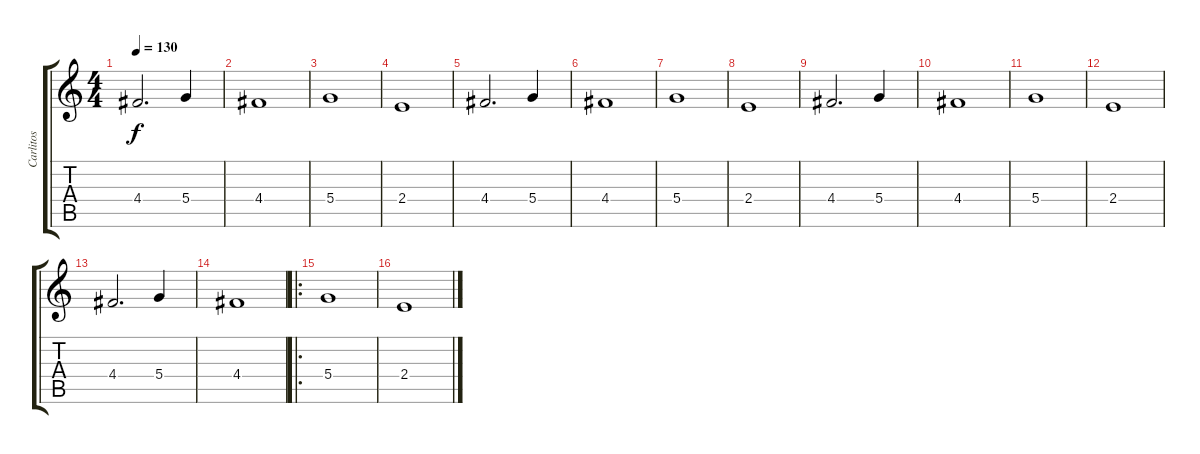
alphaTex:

\track ("Carlitos" "Carlitos") {instrument overdrivenguitar}
\staff {score tabs}
\tuning (E4 B3 G3 D3 A2 E2) {hide}
\ts (4 4)
\tempo 130
\clef g2
\ks c
4.4.2{d dy f} 5.4.4 |
4.4.1 |
5.4.1 |
2.4.1 |
4.4.2{d} 5.4.4 |
4.4.1 |
5.4.1 |
2.4.1 |
4.4.2{d} 5.4.4 |
4.4.1 |
5.4.1 |
2.4.1 |
4.4.2{d} 5.4.4 |
4.4.1 |
\ro
5.4.1 |
2.4.1
